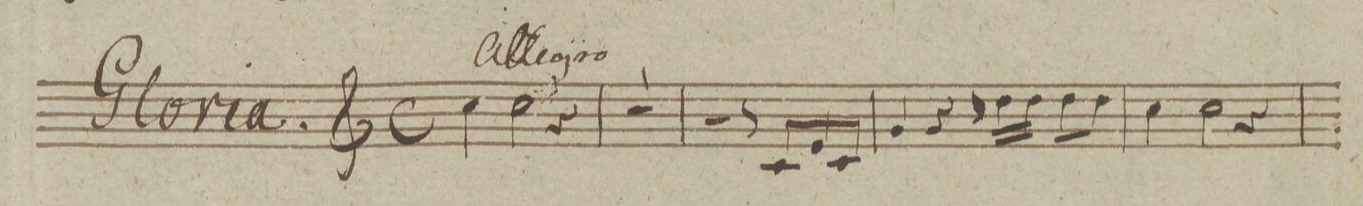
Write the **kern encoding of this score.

**kern	**dynam
*I"Clarino Primo in C.	*
*clefG2	*
*k[]	*
*met(c)	*
*M4/4	*
4cc\	.
2cc\	.
4r	.
=2	=2
1r	.
=3	=3
2r	.
8r	.
8c/L	.
8e/	.
8c/J	.
=4	=4
4g/	.
4r	.
8r	.
16dd\LL	.
16dd\JJ	.
8dd\L	.
8dd\J	.
=5	=5
4cc\	.
2cc\	.
4r	.
=6	=6
*-	*-
